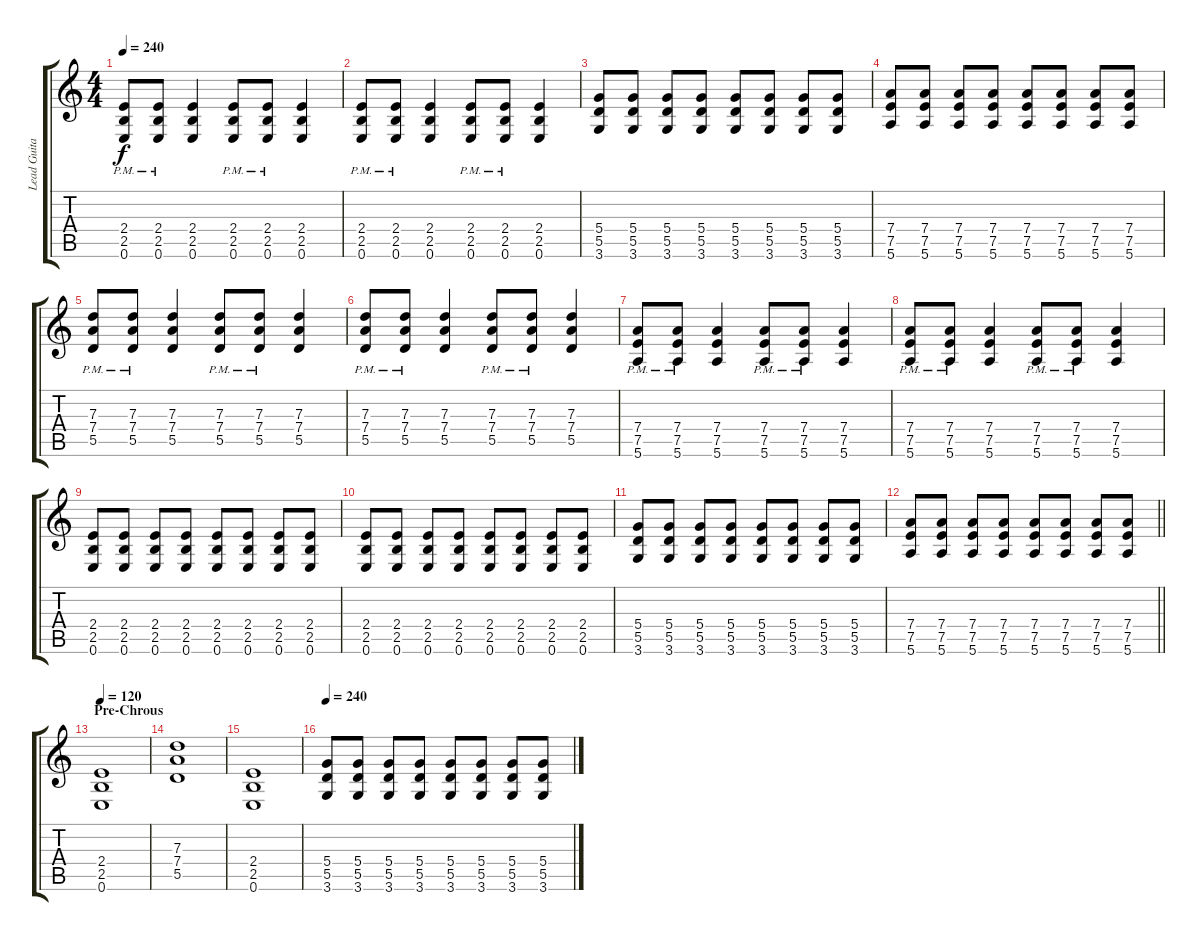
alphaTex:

\track ("Lead Guitar" "Lead Guita") {instrument overdrivenguitar}
\staff {score tabs}
\tuning (E4 B3 G3 D3 A2 E2) {hide}
\ts (4 4)
\tempo 240
\clef g2
\ks c
(2.4{pm} 2.5{pm} 0.6).8{dy f} (2.4{pm} 2.5{pm} 0.6).8 (2.4 2.5 0.6).4 (2.4{pm} 2.5{pm} 0.6).8 (2.4{pm} 2.5{pm} 0.6).8 (2.4 2.5 0.6).4 |
(2.4{pm} 2.5{pm} 0.6).8 (2.4{pm} 2.5{pm} 0.6).8 (2.4 2.5 0.6).4 (2.4{pm} 2.5{pm} 0.6).8 (2.4{pm} 2.5{pm} 0.6).8 (2.4 2.5 0.6).4 |
(5.4 5.5 3.6).8 (5.4 5.5 3.6).8 (5.4 5.5 3.6).8 (5.4 5.5 3.6).8 (5.4 5.5 3.6).8 (5.4 5.5 3.6).8 (5.4 5.5 3.6).8 (5.4 5.5 3.6).8 |
(7.4 7.5 5.6).8 (7.4 7.5 5.6).8 (7.4 7.5 5.6).8 (7.4 7.5 5.6).8 (7.4 7.5 5.6).8 (7.4 7.5 5.6).8 (7.4 7.5 5.6).8 (7.4 7.5 5.6).8 |
(7.3{pm} 7.4{pm} 5.5{pm}).8 (7.3{pm} 7.4{pm} 5.5{pm}).8 (7.3 7.4 5.5).4 (7.3{pm} 7.4{pm} 5.5{pm}).8 (7.3{pm} 7.4{pm} 5.5{pm}).8 (7.3 7.4 5.5).4 |
(7.3{pm} 7.4{pm} 5.5{pm}).8 (7.3{pm} 7.4{pm} 5.5{pm}).8 (7.3 7.4 5.5).4 (7.3{pm} 7.4{pm} 5.5{pm}).8 (7.3{pm} 7.4{pm} 5.5{pm}).8 (7.3 7.4 5.5).4 |
(7.4{pm} 7.5{pm} 5.6).8 (7.4{pm} 7.5{pm} 5.6).8 (7.4 7.5 5.6).4 (7.4{pm} 7.5{pm} 5.6).8 (7.4{pm} 7.5{pm} 5.6).8 (7.4 7.5 5.6).4 |
(7.4{pm} 7.5{pm} 5.6).8 (7.4{pm} 7.5{pm} 5.6).8 (7.4 7.5 5.6).4 (7.4{pm} 7.5{pm} 5.6).8 (7.4{pm} 7.5{pm} 5.6).8 (7.4 7.5 5.6).4 |
(2.4 2.5 0.6).8 (2.4 2.5 0.6).8 (2.4 2.5 0.6).8 (2.4 2.5 0.6).8 (2.4 2.5 0.6).8 (2.4 2.5 0.6).8 (2.4 2.5 0.6).8 (2.4 2.5 0.6).8 |
(2.4 2.5 0.6).8 (2.4 2.5 0.6).8 (2.4 2.5 0.6).8 (2.4 2.5 0.6).8 (2.4 2.5 0.6).8 (2.4 2.5 0.6).8 (2.4 2.5 0.6).8 (2.4 2.5 0.6).8 |
(5.4 5.5 3.6).8 (5.4 5.5 3.6).8 (5.4 5.5 3.6).8 (5.4 5.5 3.6).8 (5.4 5.5 3.6).8 (5.4 5.5 3.6).8 (5.4 5.5 3.6).8 (5.4 5.5 3.6).8 |
\barLineRight lightlight
(7.4 7.5 5.6).8 (7.4 7.5 5.6).8 (7.4 7.5 5.6).8 (7.4 7.5 5.6).8 (7.4 7.5 5.6).8 (7.4 7.5 5.6).8 (7.4 7.5 5.6).8 (7.4 7.5 5.6).8 |
\section ("" "Pre-Chrous")
\tempo 120
(2.4 2.5 0.6).1 |
(7.3 7.4 5.5).1 |
(2.4 2.5 0.6).1 |
\tempo 240
(5.4 5.5 3.6).8 (5.4 5.5 3.6).8 (5.4 5.5 3.6).8 (5.4 5.5 3.6).8 (5.4 5.5 3.6).8 (5.4 5.5 3.6).8 (5.4 5.5 3.6).8 (5.4 5.5 3.6).8
